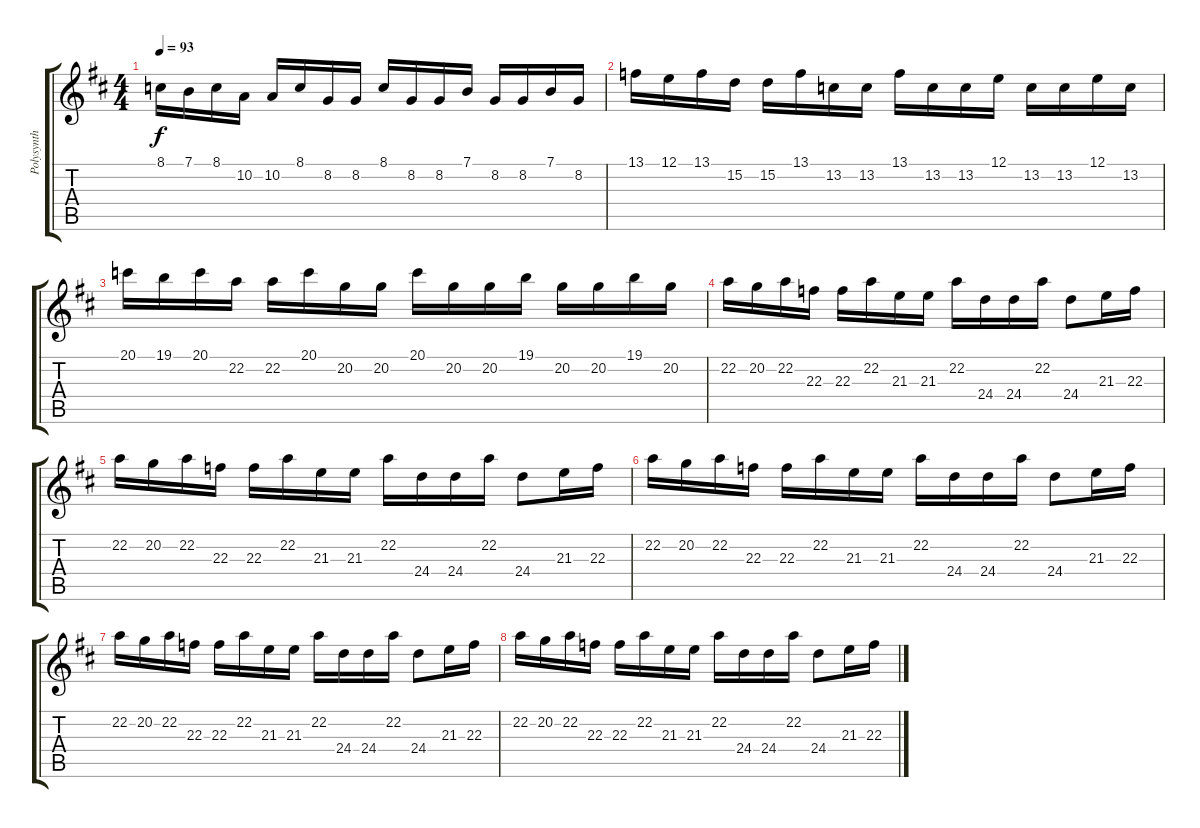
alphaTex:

\track ("Polysynth Pad" "Polysynth ") {instrument pad3polysynth}
\staff {score tabs}
\tuning (E4 B3 G3 D3 A2 E2) {hide}
\ts (4 4)
\tempo 93
\clef g2
\ks d
8.1.16{dy f} 7.1.16 8.1.16 10.2.16 10.2.16 8.1.16 8.2.16 8.2.16 8.1.16 8.2.16 8.2.16 7.1.16 8.2.16 8.2.16 7.1.16 8.2.16 |
13.1.16 12.1.16 13.1.16 15.2.16 15.2.16 13.1.16 13.2.16 13.2.16 13.1.16 13.2.16 13.2.16 12.1.16 13.2.16 13.2.16 12.1.16 13.2.16 |
20.1.16 19.1.16 20.1.16 22.2.16 22.2.16 20.1.16 20.2.16 20.2.16 20.1.16 20.2.16 20.2.16 19.1.16 20.2.16 20.2.16 19.1.16 20.2.16 |
22.2.16 20.2.16 22.2.16 22.3.16 22.3.16 22.2.16 21.3.16 21.3.16 22.2.16 24.4.16 24.4.16 22.2.16 24.4.8 21.3.16 22.3.16 |
22.2.16 20.2.16 22.2.16 22.3.16 22.3.16 22.2.16 21.3.16 21.3.16 22.2.16 24.4.16 24.4.16 22.2.16 24.4.8 21.3.16 22.3.16 |
22.2.16 20.2.16 22.2.16 22.3.16 22.3.16 22.2.16 21.3.16 21.3.16 22.2.16 24.4.16 24.4.16 22.2.16 24.4.8 21.3.16 22.3.16 |
22.2.16 20.2.16 22.2.16 22.3.16 22.3.16 22.2.16 21.3.16 21.3.16 22.2.16 24.4.16 24.4.16 22.2.16 24.4.8 21.3.16 22.3.16 |
22.2.16 20.2.16 22.2.16 22.3.16 22.3.16 22.2.16 21.3.16 21.3.16 22.2.16 24.4.16 24.4.16 22.2.16 24.4.8 21.3.16 22.3.16
